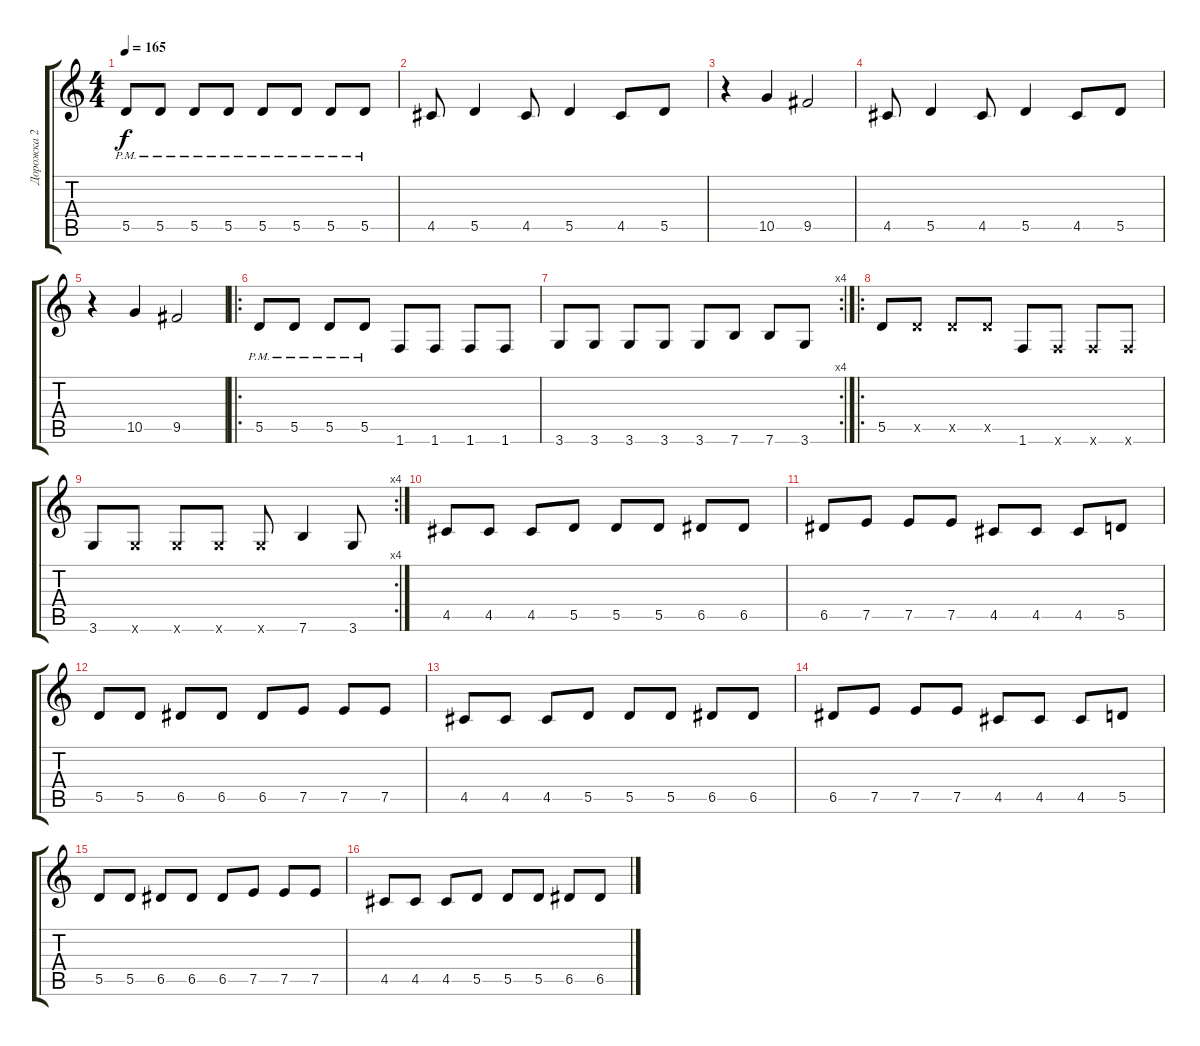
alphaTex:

\track ("Дорожка 2" "Дорожка 2") {instrument electricbassfinger}
\staff {score tabs}
\tuning (E4 B3 G3 D3 A2 E2) {hide}
\ts (4 4)
\tempo 165
\clef g2
\ks c
5.5{pm}.8{dy f} 5.5{pm}.8 5.5{pm}.8 5.5{pm}.8 5.5{pm}.8 5.5{pm}.8 5.5{pm}.8 5.5{pm}.8 |
4.5.8 5.5.4 4.5.8 5.5.4 4.5.8 5.5.8 |
r.4 10.5.4 9.5.2 |
4.5.8 5.5.4 4.5.8 5.5.4 4.5.8 5.5.8 |
r.4 10.5.4 9.5.2 |
\ro
5.5{pm}.8 5.5{pm}.8 5.5{pm}.8 5.5{pm}.8 1.6.8 1.6.8 1.6.8 1.6.8 |
\rc 4
3.6.8 3.6.8 3.6.8 3.6.8 3.6.8 7.6.8 7.6.8 3.6.8 |
\ro
5.5.8 5.5{x}.8 5.5{x}.8 5.5{x}.8 1.6.8 1.6{x}.8 1.6{x}.8 1.6{x}.8 |
\rc 4
3.6.8 3.6{x}.8 3.6{x}.8 3.6{x}.8 3.6{x}.8 7.6.4 3.6.8 |
4.5.8 4.5.8 4.5.8 5.5.8 5.5.8 5.5.8 6.5.8 6.5.8 |
6.5.8 7.5.8 7.5.8 7.5.8 4.5.8 4.5.8 4.5.8 5.5.8 |
5.5.8 5.5.8 6.5.8 6.5.8 6.5.8 7.5.8 7.5.8 7.5.8 |
4.5.8 4.5.8 4.5.8 5.5.8 5.5.8 5.5.8 6.5.8 6.5.8 |
6.5.8 7.5.8 7.5.8 7.5.8 4.5.8 4.5.8 4.5.8 5.5.8 |
5.5.8 5.5.8 6.5.8 6.5.8 6.5.8 7.5.8 7.5.8 7.5.8 |
4.5.8 4.5.8 4.5.8 5.5.8 5.5.8 5.5.8 6.5.8 6.5.8
